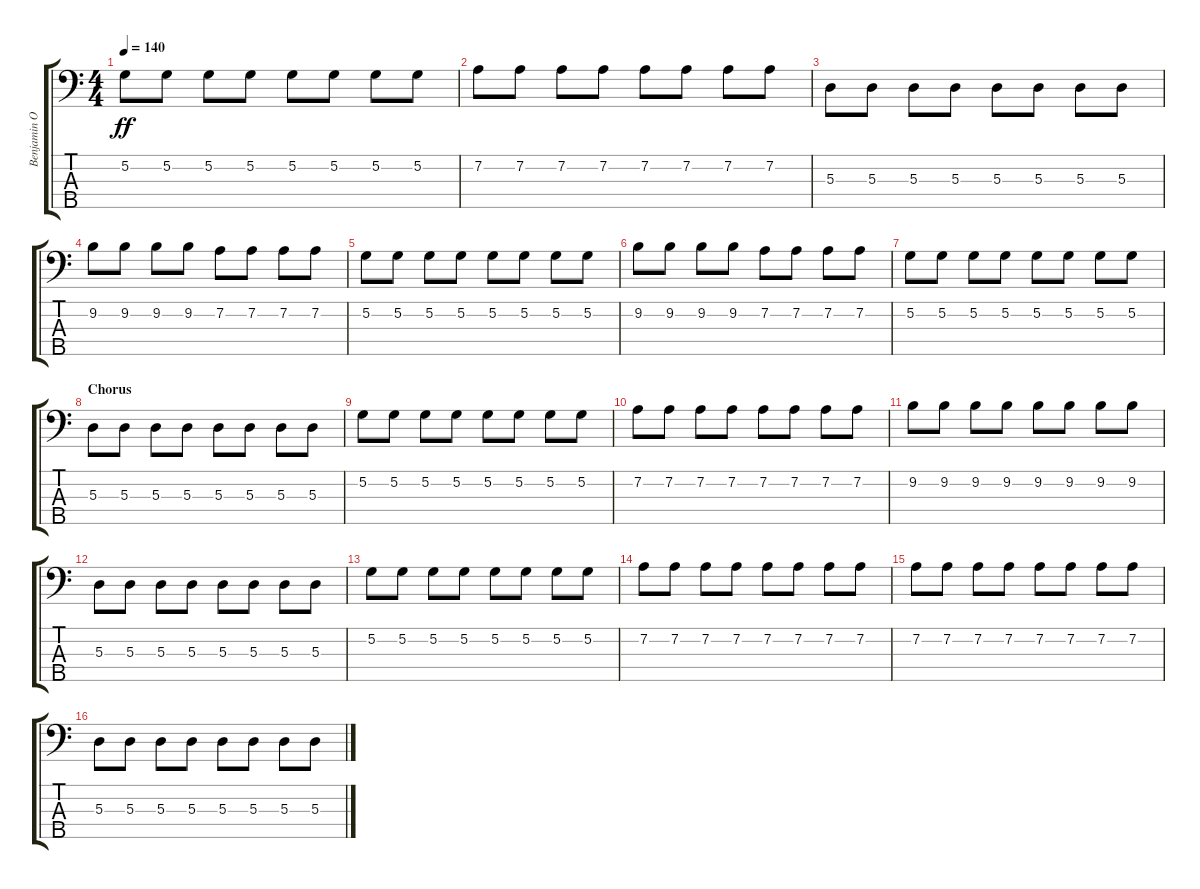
\track ("Benjamin Orr" "Benjamin O") {instrument electricbasspick}
\staff {score tabs}
\tuning (G2 D2 A1 E1 B0) {hide}
\ts (4 4)
\tempo 140
\clef f4
\ks c
5.2.8{dy ff} 5.2.8 5.2.8 5.2.8 5.2.8 5.2.8 5.2.8 5.2.8 |
7.2.8 7.2.8 7.2.8 7.2.8 7.2.8 7.2.8 7.2.8 7.2.8 |
5.3.8 5.3.8 5.3.8 5.3.8 5.3.8 5.3.8 5.3.8 5.3.8 |
9.2.8 9.2.8 9.2.8 9.2.8 7.2.8 7.2.8 7.2.8 7.2.8 |
5.2.8 5.2.8 5.2.8 5.2.8 5.2.8 5.2.8 5.2.8 5.2.8 |
9.2.8 9.2.8 9.2.8 9.2.8 7.2.8 7.2.8 7.2.8 7.2.8 |
5.2.8 5.2.8 5.2.8 5.2.8 5.2.8 5.2.8 5.2.8 5.2.8 |
\section ("" "Chorus")
5.3.8 5.3.8 5.3.8 5.3.8 5.3.8 5.3.8 5.3.8 5.3.8 |
5.2.8 5.2.8 5.2.8 5.2.8 5.2.8 5.2.8 5.2.8 5.2.8 |
7.2.8 7.2.8 7.2.8 7.2.8 7.2.8 7.2.8 7.2.8 7.2.8 |
9.2.8 9.2.8 9.2.8 9.2.8 9.2.8 9.2.8 9.2.8 9.2.8 |
5.3.8 5.3.8 5.3.8 5.3.8 5.3.8 5.3.8 5.3.8 5.3.8 |
5.2.8 5.2.8 5.2.8 5.2.8 5.2.8 5.2.8 5.2.8 5.2.8 |
7.2.8 7.2.8 7.2.8 7.2.8 7.2.8 7.2.8 7.2.8 7.2.8 |
7.2.8 7.2.8 7.2.8 7.2.8 7.2.8 7.2.8 7.2.8 7.2.8 |
5.3.8 5.3.8 5.3.8 5.3.8 5.3.8 5.3.8 5.3.8 5.3.8
